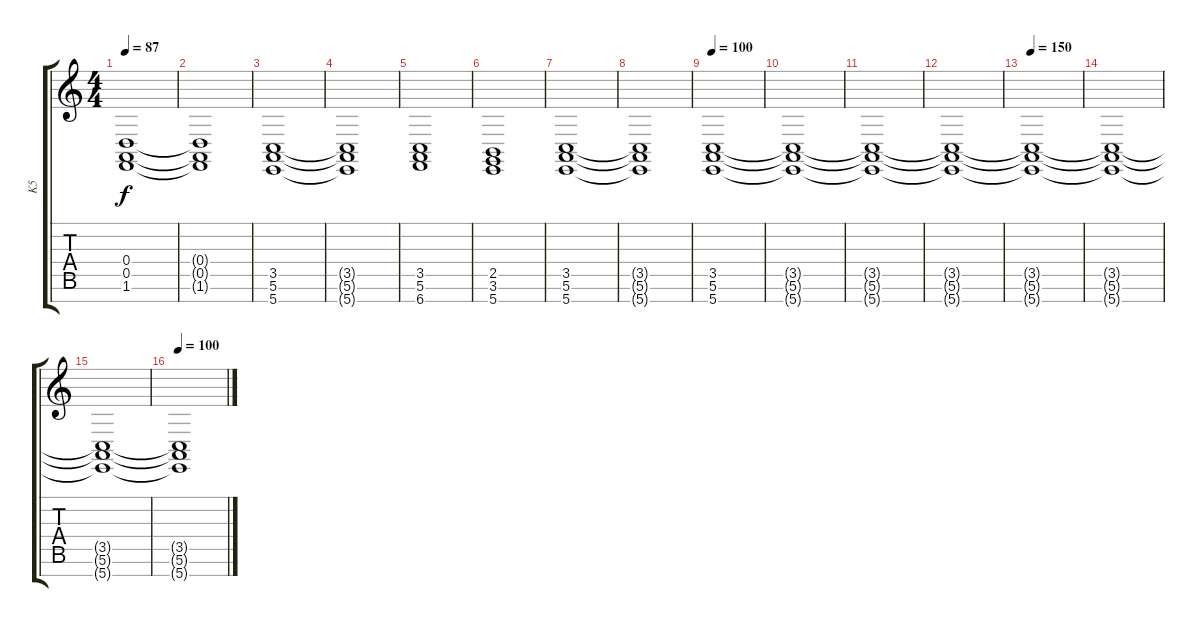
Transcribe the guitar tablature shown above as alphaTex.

\track ("K5" "K5") {instrument stringensemble1}
\staff {score tabs}
\tuning (E4 B3 G3 D3 A2 E2 B1) {hide}
\ts (4 4)
\tempo 87
\clef g2
\ks c
(0.4 0.5 1.6).1{dy f} |
(0.4{t} 0.5{t} 1.6{t}).1 |
(3.5 5.6 5.7).1 |
(3.5{t} 5.6{t} 5.7{t}).1 |
(3.5 5.6 6.7).1 |
(2.5 3.6 5.7).1 |
(3.5 5.6 5.7).1 |
(3.5{t} 5.6{t} 5.7{t}).1 |
\tempo 100
(3.5 5.6 5.7).1 |
(3.5{t} 5.6{t} 5.7{t}).1 |
(3.5{t} 5.6{t} 5.7{t}).1 |
(3.5{t} 5.6{t} 5.7{t}).1 |
\tempo 150
(3.5{t} 5.6{t} 5.7{t}).1 |
(3.5{t} 5.6{t} 5.7{t}).1 |
(3.5{t} 5.6{t} 5.7{t}).1 |
\tempo 100
(3.5{t} 5.6{t} 5.7{t}).1
